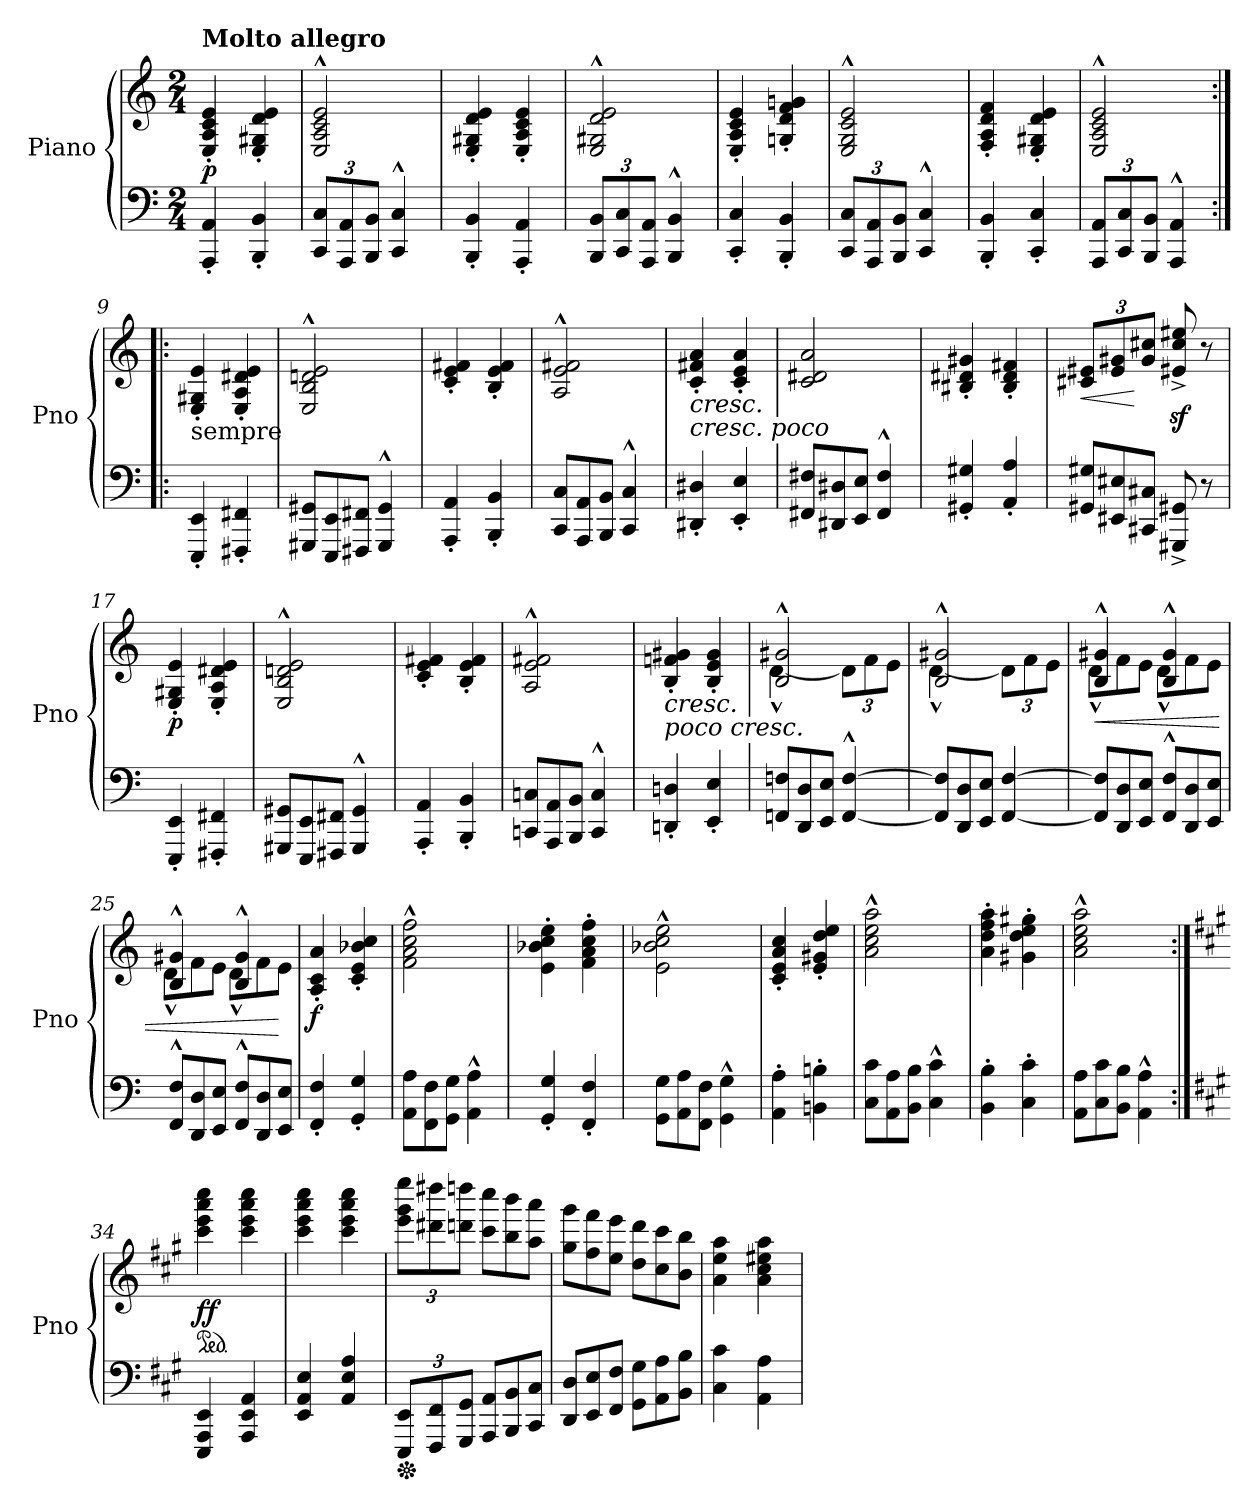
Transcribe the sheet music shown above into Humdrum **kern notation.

**kern	**kern	**dynam
*part1	*part1	*part1
*staff2	*staff1	*staff1/2
*I"Piano	*	*
*I'Pno	*	*
*clefF4	*clefG2	*
*k[]	*k[]	*
*M2/4	*M2/4	*
*MM132	*MM132	*
=1	=1	=1
!	!LO:TX:a:B:t=Molto allegro	!
!	!	!LO:DY:b
4AAA/' 4AA/'	4E/' 4A/' 4c/' 4e/'	p
4BBB/' 4BB/'	4E/' 4G#X/' 4d/' 4e/'	.
=2	=2	=2
*Xbrackettup	*	*
12CC/ 12C/L	2E/^^ 2A/^^ 2c/^^ 2e/^^	.
12AAA/ 12AA/	.	.
12BBB/ 12BB/J	.	.
4CC/^^ 4C/^^	.	.
=3	=3	=3
4BBB/' 4BB/'	4E/' 4G#X/' 4d/' 4e/'	.
4AAA/' 4AA/'	4E/' 4A/' 4c/' 4e/'	.
=4	=4	=4
12BBB/ 12BB/L	2E/^^ 2G#X/^^ 2d/^^ 2e/^^	.
12CC/ 12C/	.	.
12AAA/ 12AA/J	.	.
4BBB/^^ 4BB/^^	.	.
=5	=5	=5
4CC/' 4C/'	4E/' 4A/' 4c/' 4e/'	.
4BBB/' 4BB/'	4Gn/' 4d/' 4f/' 4gn/'	.
=6	=6	=6
12CC/ 12C/L	2E/^^ 2G/^^ 2c/^^ 2e/^^	.
12AAA/ 12AA/	.	.
12BBB/ 12BB/J	.	.
4CC/^^ 4C/^^	.	.
!!LO:LB:g=z
=7	=7	=7
4BBB/' 4BB/'	4F/' 4A/' 4d/' 4f/'	.
4CC/' 4C/'	4E/' 4G#X/' 4d/' 4e/'	.
=8	=8	=8
12AAA/ 12AA/L	2E/^^ 2A/^^ 2c/^^ 2e/^^	.
12CC/ 12C/	.	.
12BBB/ 12BB/J	.	.
4AAA/^^ 4AA/^^	.	.
=9:|!|:	=9:|!|:	=9:|!|:
!	!LO:TX:b:t=sempre	!
4EEE/' 4EE/'	4E/' 4G#X/' 4e/'	.
4FFF#X/' 4FF#X/'	4E/' 4A/' 4d#X/' 4e/'	.
=10	=10	=10
*Xtuplet	*	*
12GGG#X/ 12GG#X/L	2E/^^ 2B/^^ 2dn/^^ 2e/^^	.
12EEE/ 12EE/	.	.
12FFF#X/ 12FF#X/J	.	.
4GGG#/^^ 4GG#/^^	.	.
=11	=11	=11
4AAA/' 4AA/'	4c/' 4e/' 4f#X/'	.
4BBB/' 4BB/'	4B/' 4e/' 4f#/'	.
=12	=12	=12
12CC/ 12C/L	2A/^^ 2e/^^ 2f#X/^^	.
12AAA/ 12AA/	.	.
12BBB/ 12BB/J	.	.
4CC/^^ 4C/^^	.	.
!!LO:LB:g=z
=13	=13	=13
!	!LO:TX:b:i:t=cresc. poco	!
!	!	!LO:HP:b
4DD#X/' 4D#X/'	4c/' 4f#X/' 4a/'	<
4EE/' 4E/'	4c/' 4e/' 4a/'	.
=14	=14	=14
12FF#X/ 12F#X/L	2c/ 2d#X/ 2a/	.
12DD#X/ 12D#X/	.	.
12EE/ 12E/J	.	.
4FF#/^^ 4F#/^^	.	.
=15	=15	=15
4GG#X/' 4G#X/'	4B#X/' 4d#X/' 4g#X/'	.
4AA/' 4A/'	4B#/' 4d#/' 4f#X/'	.
=16	=16	=16
*	*Xbrackettup	*
!	!	!LO:HP:b
12GG#X/ 12G#X/L	12c#X/ 12e#X/L	<
12EE#X/ 12E#X/	12e#/ 12g#X/	.
12CC#X/ 12C#X/J	12g#/ 12cc#X/J	[
8GGG#X/^ 8GG#X/^	8e#X/z<^ 8cc#/z<^ 8ee#X/z<^	[
8r	8r	.
=17	=17	=17
!	!	!LO:DY:b
4EEE/' 4EE/'	4E/' 4G#X/' 4e/'	p
4FFF#X/' 4FF#X/'	4E/' 4A/' 4d#X/' 4e/'	.
=18	=18	=18
12GGG#X/ 12GG#X/L	2E/^^ 2B/^^ 2dn/^^ 2e/^^	.
12EEE/ 12EE/	.	.
12FFF#X/ 12FF#X/J	.	.
4GGG#/^^ 4GG#/^^	.	.
!!LO:LB:g=z
=19	=19	=19
4AAA/' 4AA/'	4c/' 4e/' 4f#X/'	.
4BBB/' 4BB/'	4B/' 4e/' 4f#/'	.
=20	=20	=20
12CCn/ 12Cn/L	2A/^^ 2e/^^ 2f#X/^^	.
12AAA/ 12AA/	.	.
12BBB/ 12BB/J	.	.
4CC/^^ 4C/^^	.	.
=21	=21	=21
!	!LO:TX:b:i:t=poco cresc.	!
!	!	!LO:HP:b
4DDn/' 4Dn/'	4B/' 4fn/' 4g#X/'	<
4EE/' 4E/'	4B/' 4e/' 4g#/'	.
=22	=22	=22
*	*^	*
12FFn/ 12Fn/L	2B/^^ 2g#X/^^	[4d^^\	.
12DD/ 12D/	.	.	.
12EE/ 12E/J	.	.	.
[4FF/^^ [4F/^^	.	12d\L]	.
.	.	12f\	.
.	.	12e\J	.
=23	=23	=23	=23
12FF/] 12F/]L	2B/^^ 2g#X/^^	[4d^^\	.
12DD/ 12D/	.	.	.
12EE/ 12E/J	.	.	.
[4FF/ [4F/	.	12d\L]	.
.	.	12f\	.
.	.	12e\J	.
=24	=24	=24	=24
!	!	!	!LO:HP:b
*	*	*Xtuplet	*
12FF/] 12F/]L	4B/^^ 4g#X/^^	12d^^\L	<
12DD/ 12D/	.	12f\	.
12EE/ 12E/J	.	12e\J	.
12FF/^^ 12F/^^L	4B/^^ 4g#/^^	12d^^\L	.
12DD/ 12D/	.	12f\	.
12EE/ 12E/J	.	12e\J	.
!!LO:LB:g=z	!!
=25	=25	=25	=25
12FF/^^ 12F/^^L	4B/^^ 4g#X/^^	12d^^\L	.
12DD/ 12D/	.	12f\	.
12EE/ 12E/J	.	12e\J	.
12FF/^^ 12F/^^L	4B/^^ 4g#/^^	12d^^\L	.
12DD/ 12D/	.	12f\	.
12EE/ 12E/J	.	12e\J	[
*	*v	*v	*
.	.	[
=26	=26	=26
!	!	!LO:DY:b
4FF/' 4F/'	4A/' 4c/' 4a/'	f
4GG/' 4G/'	4c/' 4e/' 4b-X/' 4cc/'	.
=27	=27	=27
12AA\ 12A\L	2f\^^ 2a\^^ 2cc\^^ 2ff\^^	.
12FF\ 12F\	.	.
12GG\ 12G\J	.	.
4AA\^^ 4A\^^	.	.
=28	=28	=28
4GG/' 4G/'	4e\' 4b-X\' 4cc\' 4ee\'	.
4FF/' 4F/'	4f\' 4a\' 4cc\' 4ff\'	.
=29	=29	=29
12GG\ 12G\L	2e\^^ 2b-X\^^ 2cc\^^ 2ee\^^	.
12AA\ 12A\	.	.
12FF\ 12F\J	.	.
4GG\^^ 4G\^^	.	.
=30	=30	=30
4AA\' 4A\'	4c/' 4e/' 4a/' 4cc/'	.
4BBn\' 4Bn\'	4e/' 4g#X/' 4dd/' 4ee/'	.
=31	=31	=31
12C\ 12c\L	2a\^^ 2cc\^^ 2ee\^^ 2aa\^^	.
12AA\ 12A\	.	.
12BB\ 12B\J	.	.
4C\^^ 4c\^^	.	.
!!LO:PB:g=z
=32	=32	=32
4BB\' 4B\'	4a\' 4dd\' 4ff\' 4aa\'	.
4C\' 4c\'	4g#X\' 4dd\' 4ee\' 4gg#X\'	.
=33	=33	=33
12AA\ 12A\L	2a\^^ 2cc\^^ 2ee\^^ 2aa\^^	.
12C\ 12c\	.	.
12BB\ 12B\J	.	.
4AA\^^ 4A\^^	.	.
=34:|!	=34:|!	=34:|!
*k[f#c#g#]	*k[f#c#g#]	*
*	*ped	*
!	!	!LO:DY:b
4EEE/ 4AAA/ 4EE/	4ccc#\ 4eee\ 4aaa\ 4cccc#\	ff
4AAA/ 4EE/ 4AA/	4ccc#\ 4eee\ 4aaa\ 4cccc#\	.
=35	=35	=35
4EE/ 4AA/ 4E/	4ccc#\ 4eee\ 4aaa\ 4cccc#\	.
4AA/ 4E/ 4A/	4ccc#\ 4eee\ 4aaa\ 4cccc#\	.
=36	=36	=36
*Xped	*	*
*tuplet	*tuplet	*
12EEE/ 12EE/L	12eee\ 12ggg#\ 12eeee\L	.
12FFF#/ 12FF#/	12ddd#X\ 12dddd#X\	.
12GGG#/ 12GG#/J	12dddn\ 12ddddn\J	.
*Xtuplet	*Xtuplet	*
12AAA/ 12AA/L	12ccc#\ 12cccc#\L	.
12BBB/ 12BB/	12bb\ 12bbb\	.
12CC#/ 12C#/J	12aa\ 12aaa\J	.
=37	=37	=37
12DD/ 12D/L	12gg#\ 12ggg#\L	.
12EE/ 12E/	12ff#\ 12fff#\	.
12FF#/ 12F#/J	12ee\ 12eee\J	.
12GG#\ 12G#\L	12dd\ 12ddd\L	.
12AA\ 12A\	12cc#\ 12ccc#\	.
12BB\ 12B\J	12b\ 12bb\J	.
!!LO:LB:g=z
=38	=38	=38
4C#\ 4c#\	4a\ 4ee\ 4aa\	.
4AA\ 4A\	4a\ 4cc#\ 4ee#X\ 4aa\	.
=	=	=
*-	*-	*-
